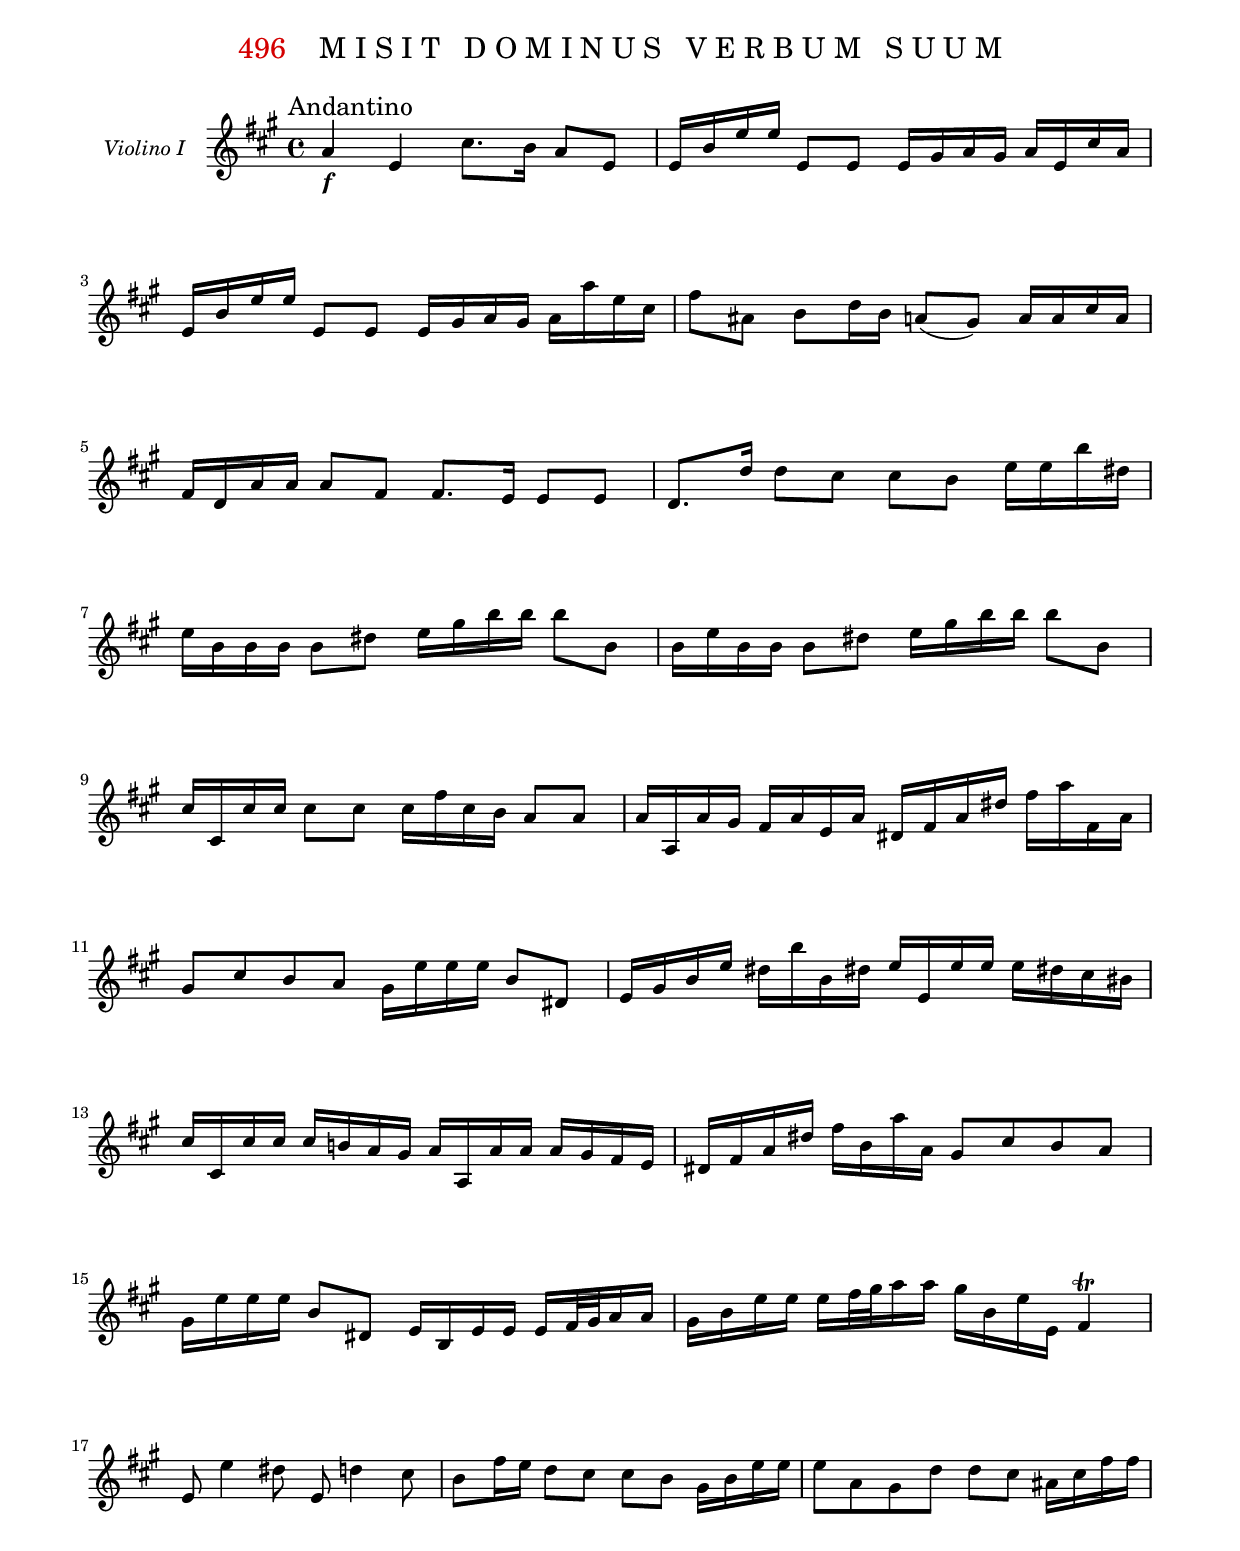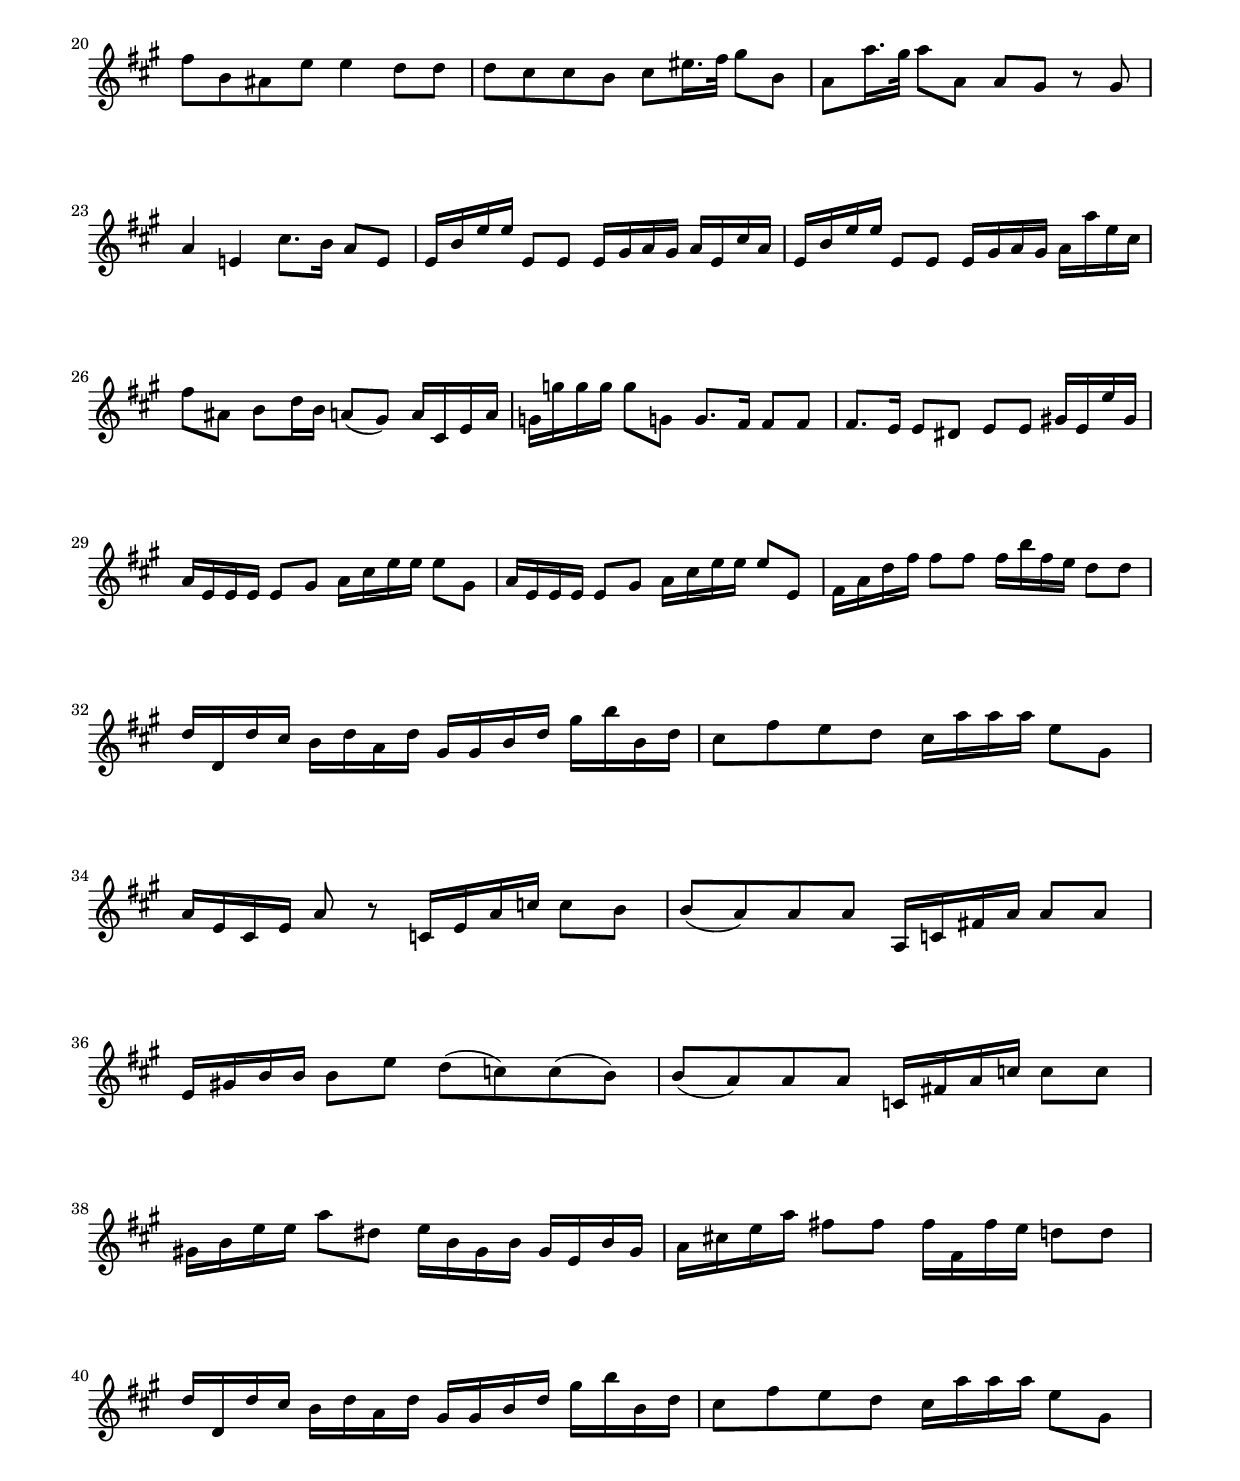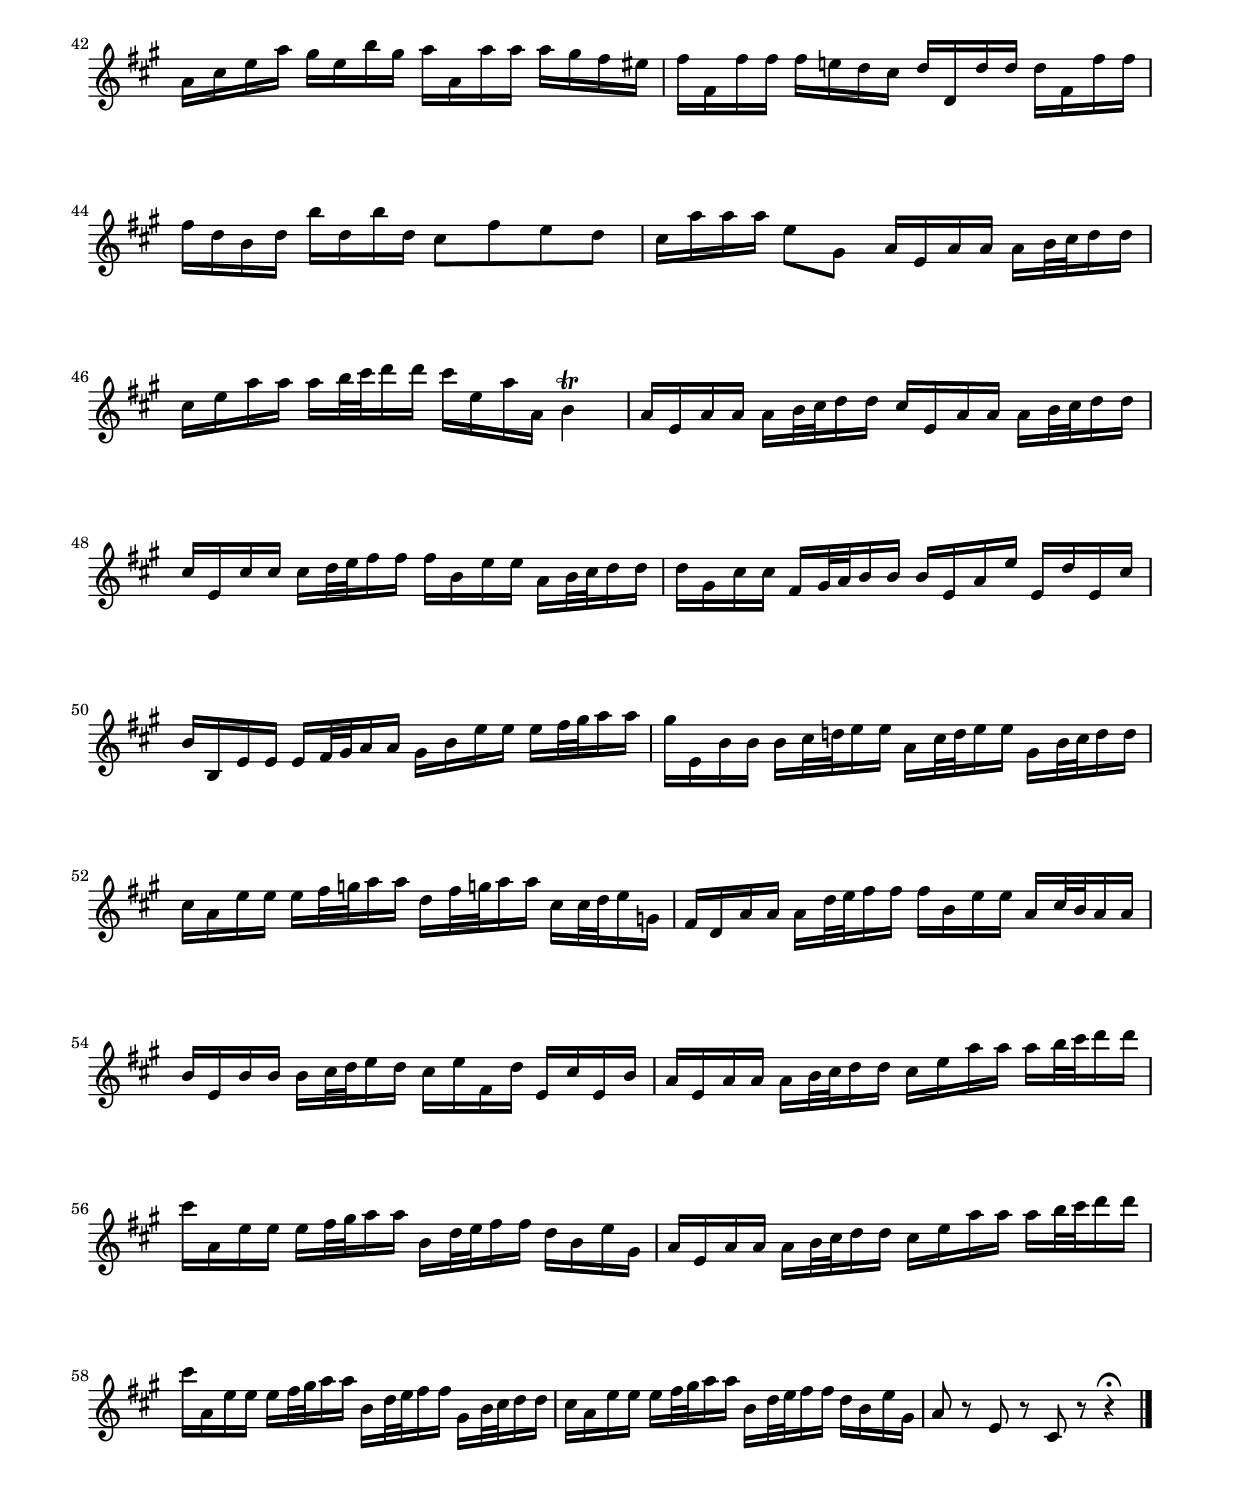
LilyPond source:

\version "2.22.0"

\include "../../../definitions_main.ly"
\include "../definitions_work.ly"

\paper {
  indent = 2\cm
  top-margin = 1.5\cm
  outer-margin = 1.5\cm
  inner-margin = 1.5\cm
  system-separator-markup = ##f
  system-system-spacing =
    #'((basic-distance . 18)
       (minimum-distance . 18)
       (padding . -100)
       (stretchability . 0))

  top-system-spacing =
    #'((basic-distance . 12)
       (minimum-distance . 12)
       (padding . -100)
       (stretchability . 0))

  top-markup-spacing =
    #'((basic-distance . 0)
       (minimum-distance . 0)
       (padding . -100)
       (stretchability . 0))

  markup-system-spacing =
    #'((basic-distance . 12)
       (minimum-distance . 12)
       (padding . -100)
       (stretchability . 0))

  systems-per-page = #9
}

#(set-global-staff-size 17.82)

\layout {
  \context {
    \Staff
    instrumentName = "Violino I"
  }
}

\book {
  \bookpart {
    \header {
      number = "496"
      title = "M I S I T   D O M I N U S   V E R B U M   S U U M"
    }
    \score {
      <<
        \new Staff { \CDXCVIViolinoI }
      >>
    }
  }
}
